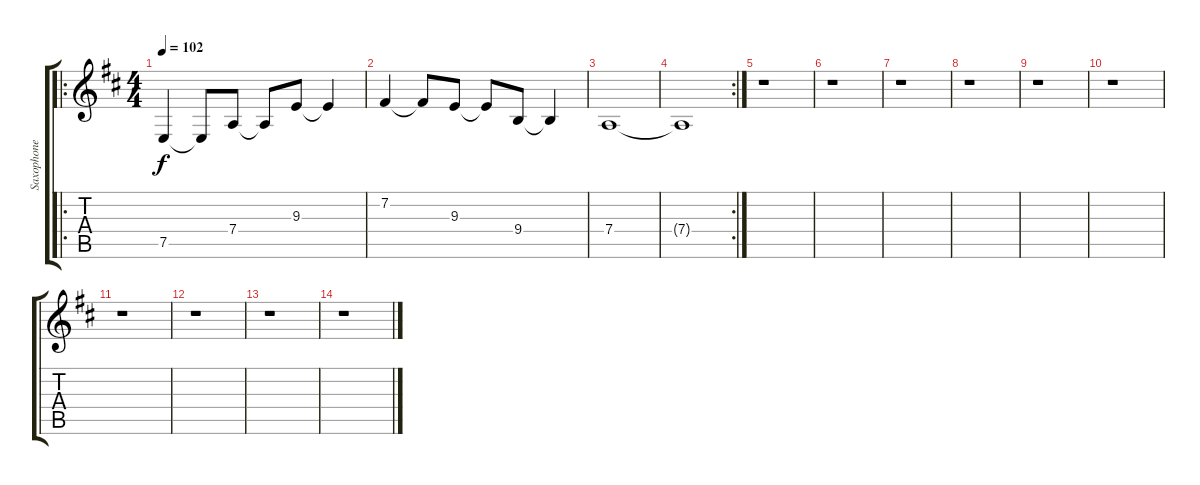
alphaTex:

\track ("Saxophone" "Saxophone") {instrument altosax}
\staff {score tabs}
\tuning (E4 B3 G3 D3 A2 E2) {hide}
\ro
\ts (4 4)
\tempo 102
\clef g2
\ks d
7.5.4{dy f} 7.5{t}.8 7.4.8 7.4{t}.8 9.3.8 9.3{t}.4 |
7.2.4 7.2{t}.8 9.3.8 9.3{t}.8 9.4.8 9.4{t}.4 |
7.4.1 |
\rc 2
7.4{t}.1 |
r.1 |
r.1 |
r.1 |
r.1 |
r.1 |
r.1 |
r.1 |
r.1 |
r.1 |
r.1
